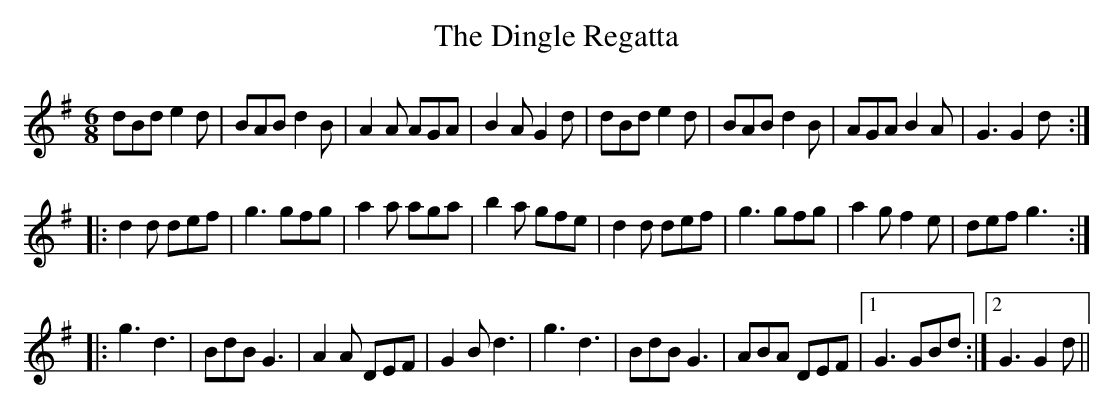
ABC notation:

X:1
T:The Dingle Regatta
M:6/8
K:G
dBd e2d|BAB d2B|A2A AGA|B2A G2d|dBd e2d|BAB d2B|AGA B2A|G3 G2d:|
|:d2d def|g3 gfg|a2a aga|b2a gfe|d2d def|g3 gfg|a2g f2e|def g3:|
|:g3 d3|BdB G3|A2A DEF|G2B d3|g3 d3|BdB G3|ABA DEF|1 G3 GBd:|2 G3 G2d||
